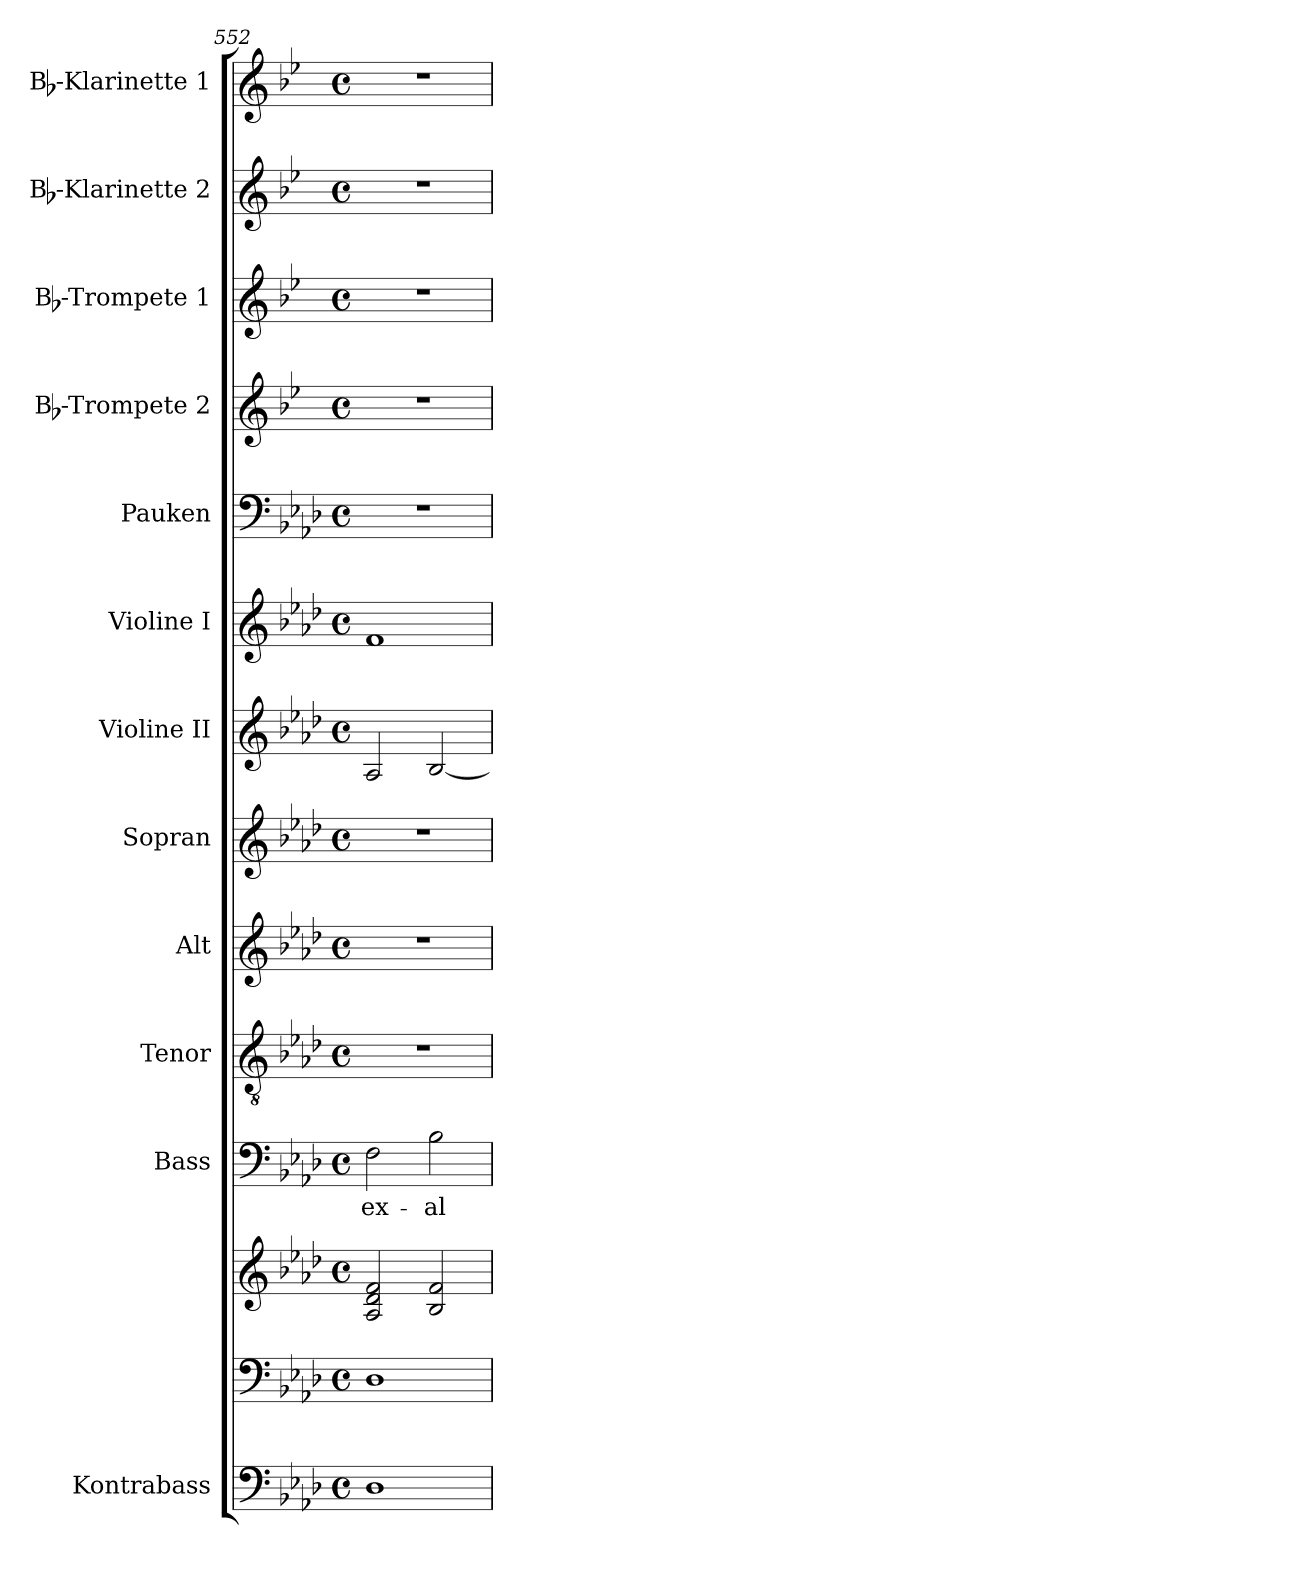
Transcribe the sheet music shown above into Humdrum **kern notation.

**kern	**kern	**kern	**kern	**text	**kern	**kern	**kern	**kern	**kern	**kern	**kern	**kern	**kern	**kern
*part13	*part12	*part12	*part11	*part11	*part10	*part9	*part8	*part7	*part6	*part5	*part4	*part3	*part2	*part1
*staff14	*staff13	*staff12	*staff11	*staff11	*staff10	*staff9	*staff8	*staff7	*staff6	*staff5	*staff4	*staff3	*staff2	*staff1
*I"Kontrabass	*	*	*I"Bass	*	*I"Tenor	*I"Alt	*I"Sopran	*I"Violine II	*I"Violine I	*I"Pauken	*I"Bb-Trompete 2	*I"Bb-Trompete 1	*I"Bb-Klarinette 2	*I"Bb-Klarinette 1
*I'Kb.	*	*	*I'B.	*	*I'T.	*I'A.	*I'S.	*I'Vl. II	*I'Vl. I	*I'Pk.	*I'Bb Trp. 2	*I'Bb Trp. 1	*I'Bb Kl. 2	*I'Bb Kl. 1
*clefF4	*clefF4	*clefG2	*clefF4	*	*clefGv2	*clefG2	*clefG2	*clefG2	*clefG2	*clefF4	*clefG2	*clefG2	*clefG2	*clefG2
*ITrd7c12	*	*	*	*	*	*	*	*	*	*	*ITrd1c2	*ITrd1c2	*ITrd1c2	*ITrd1c2
*k[b-e-a-d-]	*k[b-e-a-d-]	*k[b-e-a-d-]	*k[b-e-a-d-]	*	*k[b-e-a-d-]	*k[b-e-a-d-]	*k[b-e-a-d-]	*k[b-e-a-d-]	*k[b-e-a-d-]	*k[b-e-a-d-]	*k[b-e-a-d-]	*k[b-e-a-d-]	*k[b-e-a-d-]	*k[b-e-a-d-]
*A-:	*A-:	*A-:	*A-:	*	*A-:	*A-:	*A-:	*A-:	*A-:	*A-:	*A-:	*A-:	*A-:	*A-:
*M4/4	*M4/4	*M4/4	*M4/4	*	*M4/4	*M4/4	*M4/4	*M4/4	*M4/4	*M4/4	*M4/4	*M4/4	*M4/4	*M4/4
*met(c)	*met(c)	*met(c)	*met(c)	*	*met(c)	*met(c)	*met(c)	*met(c)	*met(c)	*met(c)	*met(c)	*met(c)	*met(c)	*met(c)
=552	=552	=552	=552	=552	=552	=552	=552	=552	=552	=552	=552	=552	=552	=552
!	!	!	!	!LO:LY:b	!	!	!	!	!	!	!	!	!	!
1DD-	1D-	2A-/ 2d-/ 2f/	2F\	ex-	1r	1r	1r	2A-/	1f	1r	1r	1r	1r	1r
!	!	!	!	!LO:LY:b	!	!	!	!	!	!	!	!	!	!
.	.	2B-/ 2f/	2B-\	-al-	.	.	.	[2B-/	.	.	.	.	.	.
=	=	=	=	=	=	=	=	=	=	=	=	=	=	=
*-	*-	*-	*-	*-	*-	*-	*-	*-	*-	*-	*-	*-	*-	*-
